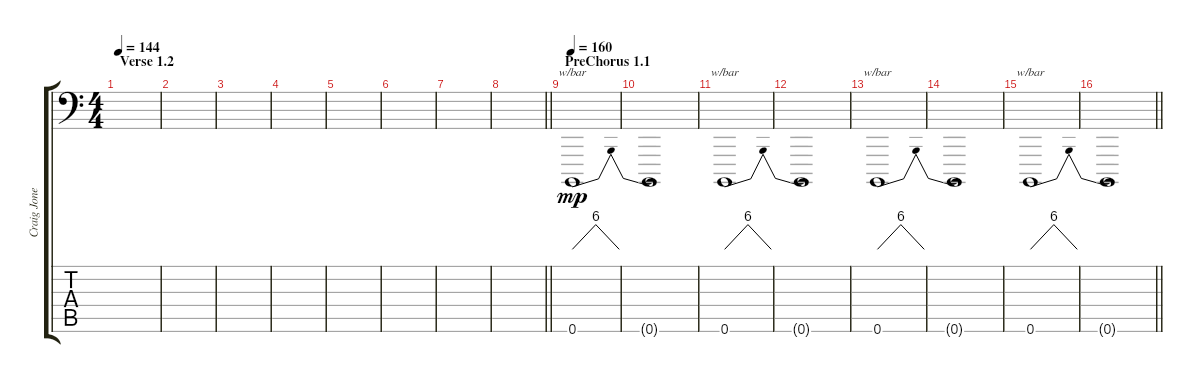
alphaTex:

\track ("Craig Jones" "Craig Jone") {instrument lead2sawtooth}
\staff {score tabs}
\tuning (Db6 Ab3 E3 B2 Gb2 B0) {hide}
\ts (4 4)
\section ("" "Verse 1.2")
\tempo 144
\clef f4
\ks c
|
|
|
|
|
|
|
\barLineRight lightlight
|
\section ("" "PreChorus 1.1")
\tempo 160
0.6.1{tbe (dip default 0 0 30 24 60 0) dy mp volume 11 instrument applause} |
0.6{t}.1 |
0.6.1{tbe (dip default 0 0 30 24 60 0)} |
0.6{t}.1 |
0.6.1{tbe (dip default 0 0 30 24 60 0)} |
0.6{t}.1 |
0.6.1{tbe (dip default 0 0 30 24 60 0)} |
\barLineRight lightlight
0.6{t}.1
